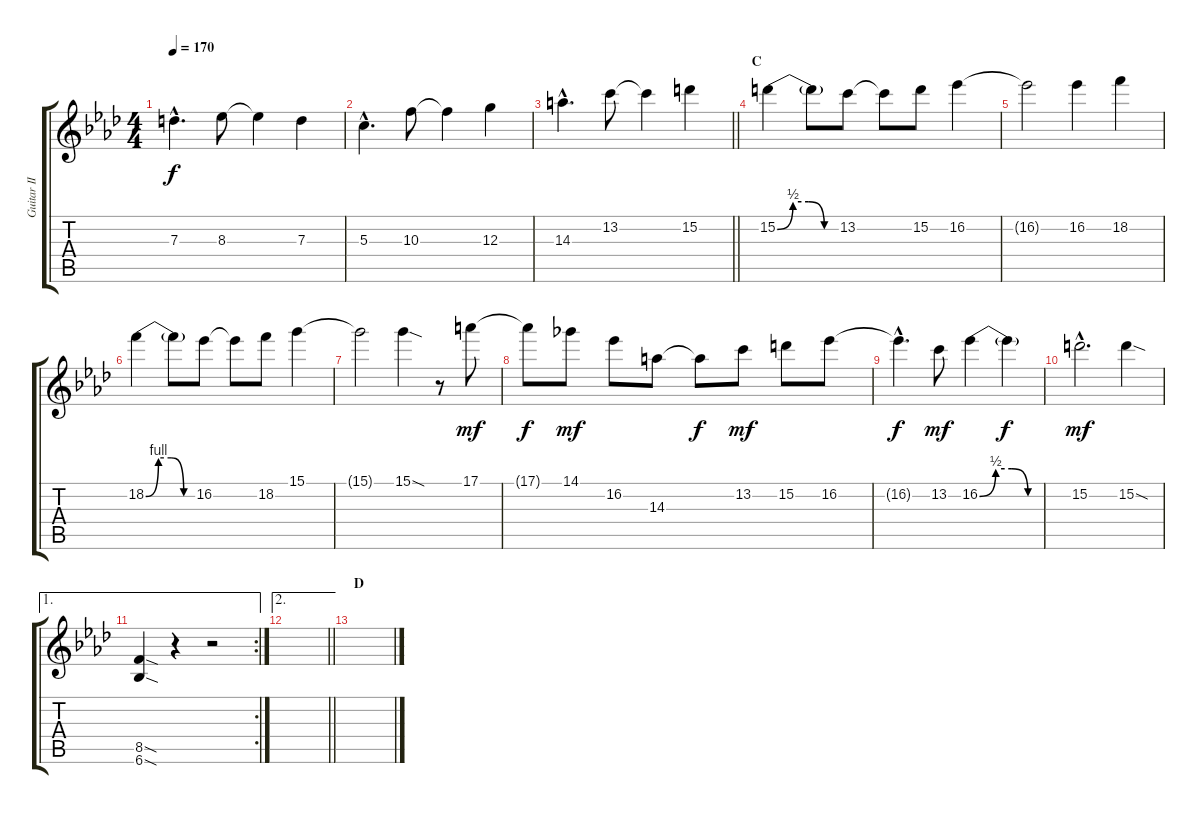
\track ("Guitar II (Harmonies)" "Guitar II ") {instrument distortionguitar}
\staff {score tabs}
\tuning (E4 B3 G3 D3 A2 E2) {hide}
\ts (4 4)
\tempo 170
\clef g2
\ks ab
7.3{hac}.4{d dy f} 8.3.8 8.3{t}.4 7.3.4 |
5.3{hac}.4{d} 10.3.8 10.3{t}.4 12.3.4 |
\barLineRight lightlight
14.3{hac}.4{d} 13.2.8 13.2{t}.4 15.2.4 |
\section ("" "C")
15.2{be (custom 0 0 15 2 30 2 45 0 60 0)}.4 15.2{t}.8 13.2.8 13.2{t}.8 15.2.8 16.2.4 |
16.2{t}.2 16.2.4 18.2.4 |
18.2{be (custom 0 0 15 4 30 4 45 0 60 0)}.4 18.2{t}.8 16.2.8 16.2{t}.8 18.2.8 15.1.4 |
15.1{t}.2 15.1{sod}.4 r.8 17.1.8{dy mf} |
17.1{t}.8{dy f} 14.1.8{dy mf} 16.2.8 14.3.8 14.3{t}.8{dy f} 13.2.8{dy mf} 15.2.8 16.2.8 |
16.2{hac t}.4{d dy f} 13.2.8{dy mf} 16.2{be (custom 0 0 15 2 30 2 45 0 60 0)}.4 16.2{t}.4{dy f} |
15.2{hac}.2{d dy mf} 15.2{sod}.4 |
\ae 1
\rc 2
(8.5{sod} 6.6{sod}).4 r.4 r.2 |
\ae 2
\barLineRight lightlight
|
\section ("" "D")
